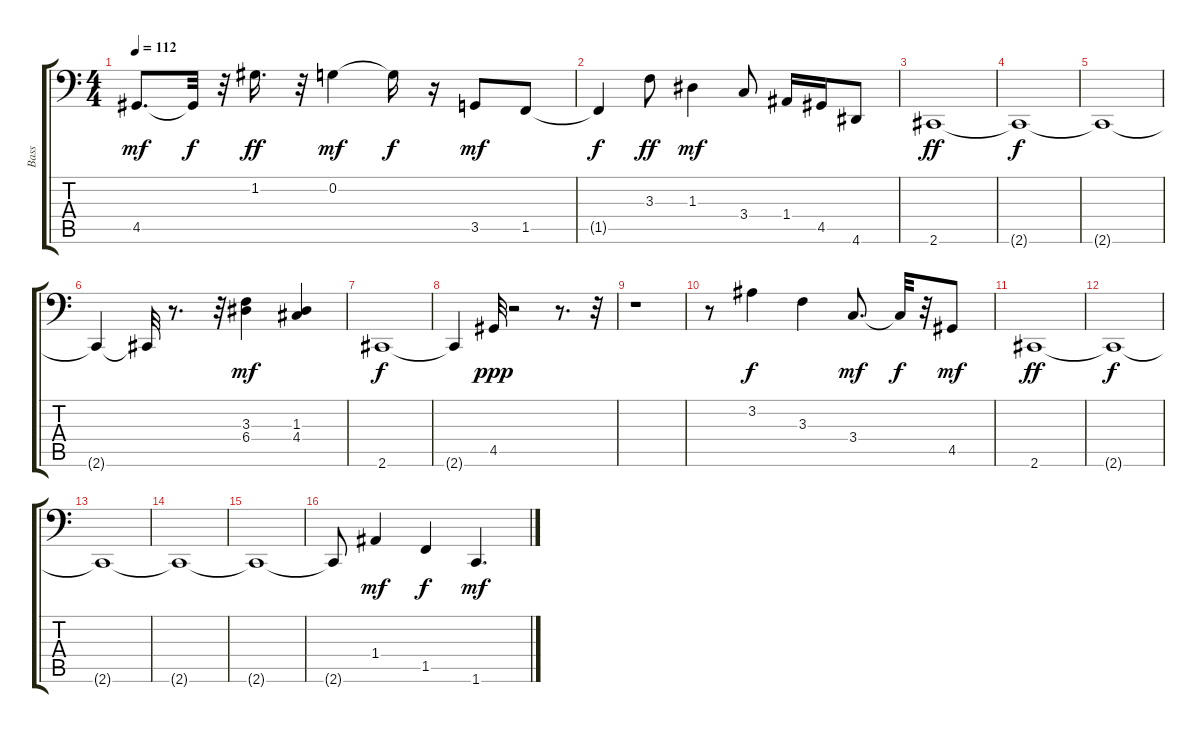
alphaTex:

\track ("Bass" "Bass") {instrument synthbass1}
\staff {score tabs}
\tuning (C3 G2 D2 A1 E1 B0) {hide}
\ts (4 4)
\tempo 112
\clef f4
\ks c
4.5.8{d dy mf} 4.5{t}.32{dy f} r.32 1.2.16{d dy ff} r.32 0.2.4{dy mf} 0.2{t}.16{dy f} r.16 3.5.8{dy mf} 1.5.8 |
1.5{t}.4{dy f} 3.3.8{dy ff} 1.3.4{dy mf} 3.4.8 1.4.16 4.5.16 4.6.8 |
2.6.1{dy ff} |
2.6{t}.1{dy f} |
2.6{t}.1 |
2.6{t}.4 2.6{t}.32 r.8{d} r.32 (3.3 6.4).4{dy mf} (1.3 4.4).4 |
2.6.1{dy f} |
2.6{t}.4 4.5.32{dy ppp} r.2 r.8{d} r.32 |
r.1 |
r.8 3.2.4{dy f} 3.3.4 3.4.8{d dy mf} 3.4{t}.32{dy f} r.32 4.5.8{dy mf} |
2.6.1{dy ff} |
2.6{t}.1{dy f} |
2.6{t}.1 |
2.6{t}.1 |
2.6{t}.1 |
2.6{t}.8 1.4.4{dy mf} 1.5.4{dy f} 1.6.4{d dy mf}
